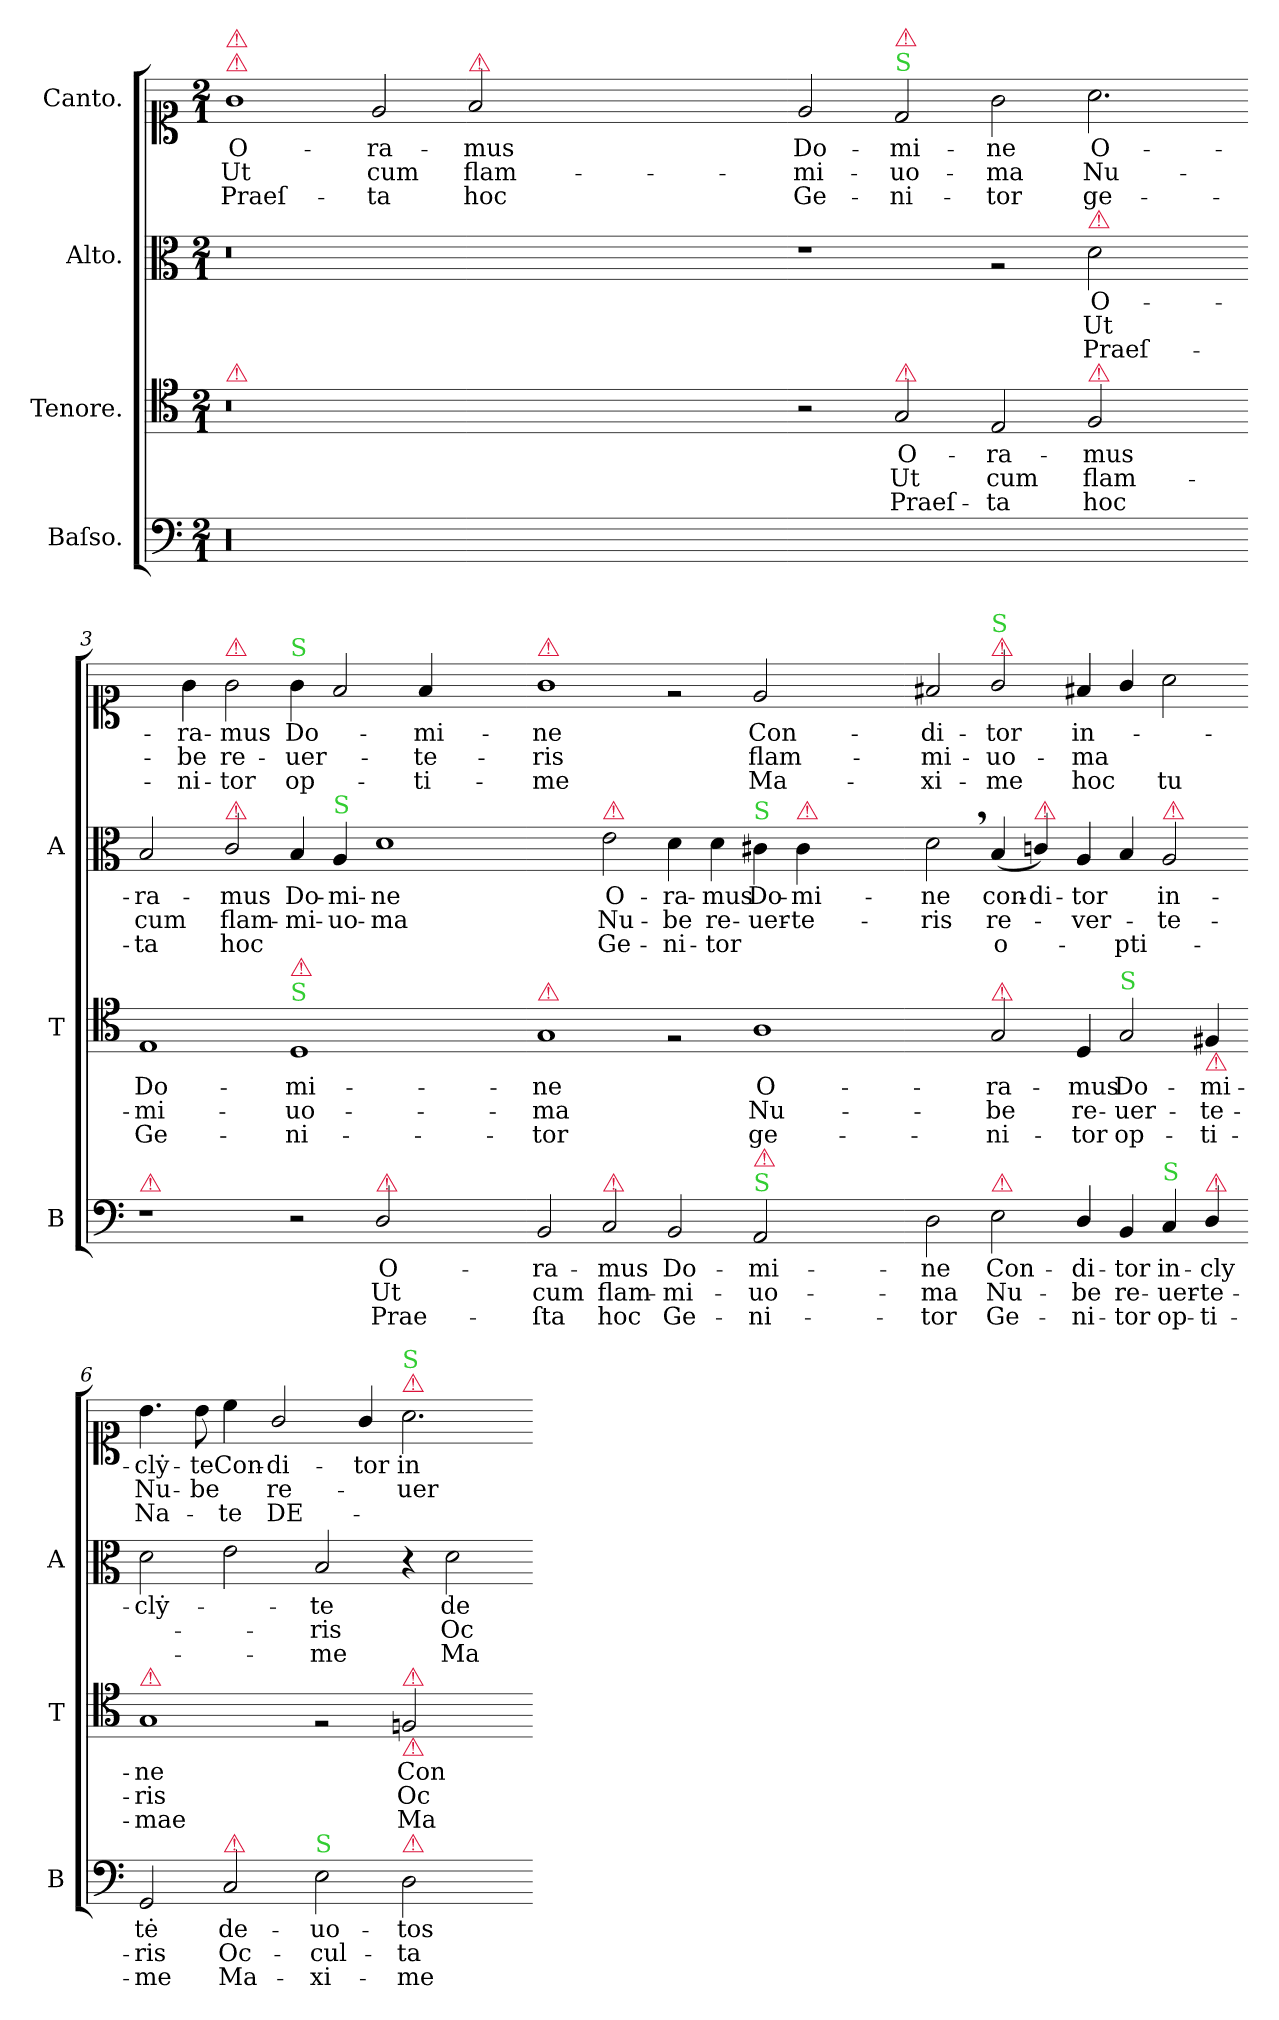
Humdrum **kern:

**kern	**text	**text	**text	**kern	**text	**text	**text	**kern	**text	**text	**text	**kern	**text	**text	**text
*part4	*part4	*part4	*part4	*part3	*part3	*part3	*part3	*part2	*part2	*part2	*part2	*part1	*part1	*part1	*part1
*staff4	*staff4	*staff4	*staff4	*staff3	*staff3	*staff3	*staff3	*staff2	*staff2	*staff2	*staff2	*staff1	*staff1	*staff1	*staff1
*I"Baſso.	*	*	*	*I"Tenore.	*	*	*	*I"Alto.	*	*	*	*I"Canto.	*	*	*
*I'B	*	*	*	*I'T	*	*	*	*I'A	*	*	*	*	*	*	*
*clefF4	*	*	*	*clefC4	*	*	*	*clefC3	*	*	*	*clefC1	*	*	*
*k[]	*	*	*	*k[]	*	*	*	*k[]	*	*	*	*k[]	*	*	*
*M2/1	*	*	*	*M2/1	*	*	*	*M2/1	*	*	*	*M2/1	*	*	*
*MM200	*	*	*	*MM200	*	*	*	*MM200	*	*	*	*MM200	*	*	*
=1	=1	=1	=1	=1	=1	=1	=1	=1	=1	=1	=1	=1	=1	=1	=1
!	!	!	!	!	!	!	!	!	!	!	!	!LO:TX:a:color=crimson:t=⚠	!	!	!
!	!	!	!	!	!	!	!	!	!	!	!	!LO:TX:a:color=crimson:t=⚠	!	!	!
!	!	!	!	!LO:TX:a:color=crimson:t=⚠	!	!	!	!	!	!	!	!	!	!	!
00r	.	.	.	0r	.	.	.	0r	.	.	.	1g	O-	Ut	Praeſ-
.	.	.	.	.	.	.	.	.	.	.	.	2e/	-ra-	cum	-ta
!	!	!	!	!	!	!	!	!	!	!	!	!LO:TX:a:color=crimson:t=⚠	!	!	!
.	.	.	.	.	.	.	.	.	.	.	.	2f/	-mus	flam-	hoc
.	.	.	.	0ryy	.	.	.	0ryy	.	.	.	0ryy	.	.	.
=2-	=2-	=2-	=2-	=2-	=2-	=2-	=2-	=2-	=2-	=2-	=2-	=2-	=2-	=2-	=2-
0ryy	.	.	.	2r	.	.	.	1r	.	.	.	2e/	Do-	-mi-	Ge-
!	!	!	!	!	!	!	!	!	!	!	!	!LO:TX:a:color=limegreen:t=S	!	!	!
!	!	!	!	!	!	!	!	!	!	!	!	!LO:TX:a:color=crimson:t=⚠	!	!	!
!	!	!	!	!LO:TX:a:color=crimson:t=⚠	!	!	!	!	!	!	!	!	!	!	!
.	.	.	.	2G/	O-	Ut	Praeſ-	.	.	.	.	2d/	-mi-	-uo-	-ni-
.	.	.	.	2E/	-ra-	cum	-ta	2rA	.	.	.	2g\	-ne	-ma	-tor
!	!	!	!	!	!	!	!	!LO:TX:a:color=crimson:t=⚠	!	!	!	!	!	!	!
!	!	!	!	!LO:TX:a:color=crimson:t=⚠	!	!	!	!	!	!	!	!	!	!	!
!	!	!	!	!	!	!	!	!	!	!	!	!	!LO:LY:i	!	!
.	.	.	.	2F/	-mus	flam-	hoc	2d\	O-	Ut	Praeſ-	2.a\	O-	Nu-	ge-
4ryy	.	.	.	4ryy	.	.	.	4ryy	.	.	.	.	.	.	.
=3-	=3-	=3-	=3-	=3-	=3-	=3-	=3-	=3-	=3-	=3-	=3-	=3-	=3-	=3-	=3-
!LO:TX:a:color=crimson:t=⚠	!	!	!	!	!	!	!	!	!	!	!	!	!	!	!
1r	.	.	.	1E	Do-	-mi-	Ge-	2B/	-ra-	cum	-ta	4ryy	.	.	.
!	!	!	!	!	!	!	!	!	!	!	!	!	!LO:LY:i	!	!
.	.	.	.	.	.	.	.	.	.	.	.	4g\	-ra-	-be	-ni-
!	!	!	!	!	!	!	!	!	!	!	!	!LO:TX:a:color=crimson:t=⚠	!	!	!
!	!	!	!	!	!	!	!	!LO:TX:a:color=crimson:t=⚠	!	!	!	!	!	!	!
!	!	!	!	!	!	!	!	!	!	!	!	!	!LO:LY:i	!	!
.	.	.	.	.	.	.	.	2c/	-mus	flam-	hoc	2g\	-mus	re-	-tor
!	!	!	!	!	!	!	!	!	!	!	!	!LO:TX:a:color=limegreen:t=S	!	!	!
!	!	!	!	!LO:TX:a:color=limegreen:t=S	!	!	!	!	!	!	!	!	!	!	!
!	!	!	!	!LO:TX:a:color=crimson:t=⚠	!	!	!	!	!	!	!	!	!	!	!
!	!	!	!	!	!	!	!	!	!	!	!	!	!LO:LY:i	!	!
2r	.	.	.	1D	-mi-	-uo-	-ni-	4B/	Do-	-mi-	.	4g\	Do-	-uer-	op-
!	!	!	!	!	!	!	!	!LO:TX:a:color=limegreen:t=S	!	!	!	!	!	!	!
.	.	.	.	.	.	.	.	4A/	-mi-	-uo-	.	2f/	.	.	.
!LO:TX:a:color=crimson:t=⚠	!	!	!	!	!	!	!	!	!	!	!	!	!	!	!
2D/	O-	Ut	Prae-	.	.	.	.	1d\	-ne	-ma	.	.	.	.	.
!	!	!	!	!	!	!	!	!	!	!	!	!	!LO:LY:i	!	!
.	.	.	.	.	.	.	.	.	.	.	.	4f/	-mi-	-te-	-ti-
2ryy	.	.	.	2ryy	.	.	.	.	.	.	.	2ryy	.	.	.
=4-	=4-	=4-	=4-	=4-	=4-	=4-	=4-	=4-	=4-	=4-	=4-	=4-	=4-	=4-	=4-
!	!	!	!	!	!	!	!	!	!	!	!	!LO:TX:a:color=crimson:t=⚠	!	!	!
!	!	!	!	!LO:TX:a:color=crimson:t=⚠	!	!	!	!	!	!	!	!	!	!	!
!	!	!	!	!	!	!	!	!	!	!	!	!	!LO:LY:i	!	!
2BB/	-ra-	cum	-ſta	1G	-ne	-ma	-tor	2ryy	.	.	.	1g	-ne	-ris	-me
!	!	!	!	!	!	!	!	!LO:TX:a:color=crimson:t=⚠	!	!	!	!	!	!	!
!LO:TX:a:color=crimson:t=⚠	!	!	!	!	!	!	!	!	!	!	!	!	!	!	!
!	!	!	!	!	!	!	!	!	!LO:LY:i	!	!	!	!	!	!
2C/	-mus	flam-	hoc	.	.	.	.	2e\	O-	Nu-	Ge-	.	.	.	.
!	!	!	!	!	!	!	!	!	!LO:LY:i	!	!	!	!	!	!
2BB/	Do-	-mi-	Ge-	2rF	.	.	.	4d\	-ra-	-be	-ni-	2re	.	.	.
!	!	!	!	!	!	!	!	!	!LO:LY:i	!	!	!	!	!	!
.	.	.	.	.	.	.	.	4d\	-mus	re-	-tor	.	.	.	.
!	!	!	!	!	!	!	!	!LO:TX:a:color=limegreen:t=S	!	!	!	!	!	!	!
!LO:TX:a:color=limegreen:t=S	!	!	!	!	!	!	!	!	!	!	!	!	!	!	!
!LO:TX:a:color=crimson:t=⚠	!	!	!	!	!	!	!	!	!	!	!	!	!	!	!
!	!	!	!	!	!LO:LY:i	!	!	!	!LO:LY:i	!	!	!	!	!	!
2AA/	-mi-	-uo-	-ni-	1A\	O-	Nu-	ge-	4c#X\	Do-	-uer-	.	2e/	Con-	flam-	Ma-
!	!	!	!	!	!	!	!	!LO:TX:a:color=crimson:t=⚠	!	!	!	!	!	!	!
!	!	!	!	!	!	!	!	!	!LO:LY:i	!	!	!	!	!	!
.	.	.	.	.	.	.	.	4c#\	-mi-	-te-	.	.	.	.	.
2ryy	.	.	.	.	.	.	.	2ryy	.	.	.	2ryy	.	.	.
=5-	=5-	=5-	=5-	=5-	=5-	=5-	=5-	=5-	=5-	=5-	=5-	=5-	=5-	=5-	=5-
!	!	!	!	!	!	!	!	!	!LO:LY:i	!	!	!	!	!	!
2D\	-ne	-ma	-tor	2ryy	.	.	.	2d,<\	-ne	-ris	.	2f#X/	-di-	-mi-	-xi-
!	!	!	!	!	!	!	!	!	!	!	!	!LO:TX:a:color=crimson:t=⚠	!	!	!
!	!	!	!	!	!	!	!	!	!	!	!	!LO:TX:a:color=limegreen:t=S	!	!	!
!	!	!	!	!LO:TX:a:color=crimson:t=⚠	!	!	!	!	!	!	!	!	!	!	!
!LO:TX:a:color=crimson:t=⚠	!	!	!	!	!	!	!	!	!	!	!	!	!	!	!
!	!	!	!	!	!LO:LY:i	!	!	!	!	!	!	!	!	!	!
2E\	Con-	Nu-	Ge-	2G/	-ra-	-be	-ni-	(4B/	con-	re-	o-	2g/	-tor	-uo-	-me
!	!	!	!	!	!	!	!	!LO:TX:a:color=crimson:t=⚠	!	!	!	!	!	!	!
.	.	.	.	.	.	.	.	4cn/)	-di-	.	.	.	.	.	.
!	!	!	!	!	!LO:LY:i	!	!	!	!	!	!	!	!	!	!
4D/	-di-	-be	-ni-	4D/	-mus	re-	-tor	4A/	-tor	-ver-	.	4f#X/	in-	-ma	hoc
!	!	!	!	!LO:TX:a:color=limegreen:t=S	!	!	!	!	!	!	!	!	!	!	!
!	!	!	!	!	!LO:LY:i	!	!	!	!	!	!	!	!	!	!
4BB/	-tor	re-	-tor	2G/	Do-	-uer-	op-	4B/	.	.	-pti-	4g/	.	.	.
!	!	!	!	!	!	!	!	!LO:TX:a:color=crimson:t=⚠	!	!	!	!	!	!	!
!LO:TX:a:color=limegreen:t=S	!	!	!	!	!	!	!	!	!	!	!	!	!	!	!
4C/	in-	-uer-	op-	.	.	.	.	2A/	in-	-te-	.	2a\	.	.	tu
!	!	!	!	!LO:TX:b:color=crimson:t=⚠	!	!	!	!	!	!	!	!	!	!	!
!LO:TX:a:color=crimson:t=⚠	!	!	!	!	!	!	!	!	!	!	!	!	!	!	!
!	!	!	!	!	!LO:LY:i	!	!	!	!	!	!	!	!	!	!
4D/	-cly	-te-	-ti-	4F#X/	-mi-	-te-	-ti-	.	.	.	.	.	.	.	.
=6-	=6-	=6-	=6-	=6-	=6-	=6-	=6-	=6-	=6-	=6-	=6-	=6-	=6-	=6-	=6-
!	!	!	!	!LO:TX:a:color=crimson:t=⚠	!	!	!	!	!	!	!	!	!	!	!
!	!	!	!	!	!LO:LY:i	!	!	!	!	!	!	!	!	!	!
2GG/	tė	-ris	-me	1G	-ne	-ris	-mae	2d\	-clẏ-	.	.	4.b\	-clẏ-	Nu-	Na-
.	.	.	.	.	.	.	.	.	.	.	.	8b\	-te	-be	.
!LO:TX:a:color=crimson:t=⚠	!	!	!	!	!	!	!	!	!	!	!	!	!	!	!
!	!	!	!	!	!	!	!	!	!	!	!	!	!LO:LY:i	!	!
2C/	de-	Oc-	Ma-	.	.	.	.	2e\	.	.	.	4cc\	Con-	.	-te
!	!	!	!	!	!	!	!	!	!	!	!	!	!LO:LY:i	!	!
.	.	.	.	.	.	.	.	.	.	.	.	2g/	-di-	re-	DE-
!LO:TX:a:color=limegreen:t=S	!	!	!	!	!	!	!	!	!	!	!	!	!	!	!
2E\	-uo-	-cul-	-xi-	2rF	.	.	.	2B/	-te	-ris	-me	.	.	.	.
!	!	!	!	!	!	!	!	!	!	!	!	!	!LO:LY:i	!	!
.	.	.	.	.	.	.	.	.	.	.	.	4g/	-tor	.	.
!	!	!	!	!	!	!	!	!	!	!	!	!LO:TX:a:color=crimson:t=⚠	!	!	!
!	!	!	!	!	!	!	!	!	!	!	!	!LO:TX:a:color=limegreen:t=S	!	!	!
!	!	!	!	!LO:TX:a:color=crimson:t=⚠	!	!	!	!	!	!	!	!	!	!	!
!	!	!	!	!LO:TX:b:color=crimson:t=⚠	!	!	!	!	!	!	!	!	!	!	!
!LO:TX:a:color=crimson:t=⚠	!	!	!	!	!	!	!	!	!	!	!	!	!	!	!
!	!	!	!	!	!	!	!	!	!	!	!	!	!LO:LY:i	!	!
2D\	-tos	-ta	-me	2Fn/	Con-	Oc-	Ma-	4r	.	.	.	2.a\	in-	-uer-	.
.	.	.	.	.	.	.	.	2d\	de-	Oc-	Ma-	.	.	.	.
4ryy	.	.	.	4ryy	.	.	.	.	.	.	.	.	.	.	.
=-	=-	=-	=-	=-	=-	=-	=-	=-	=-	=-	=-	=-	=-	=-	=-
*-	*-	*-	*-	*-	*-	*-	*-	*-	*-	*-	*-	*-	*-	*-	*-
